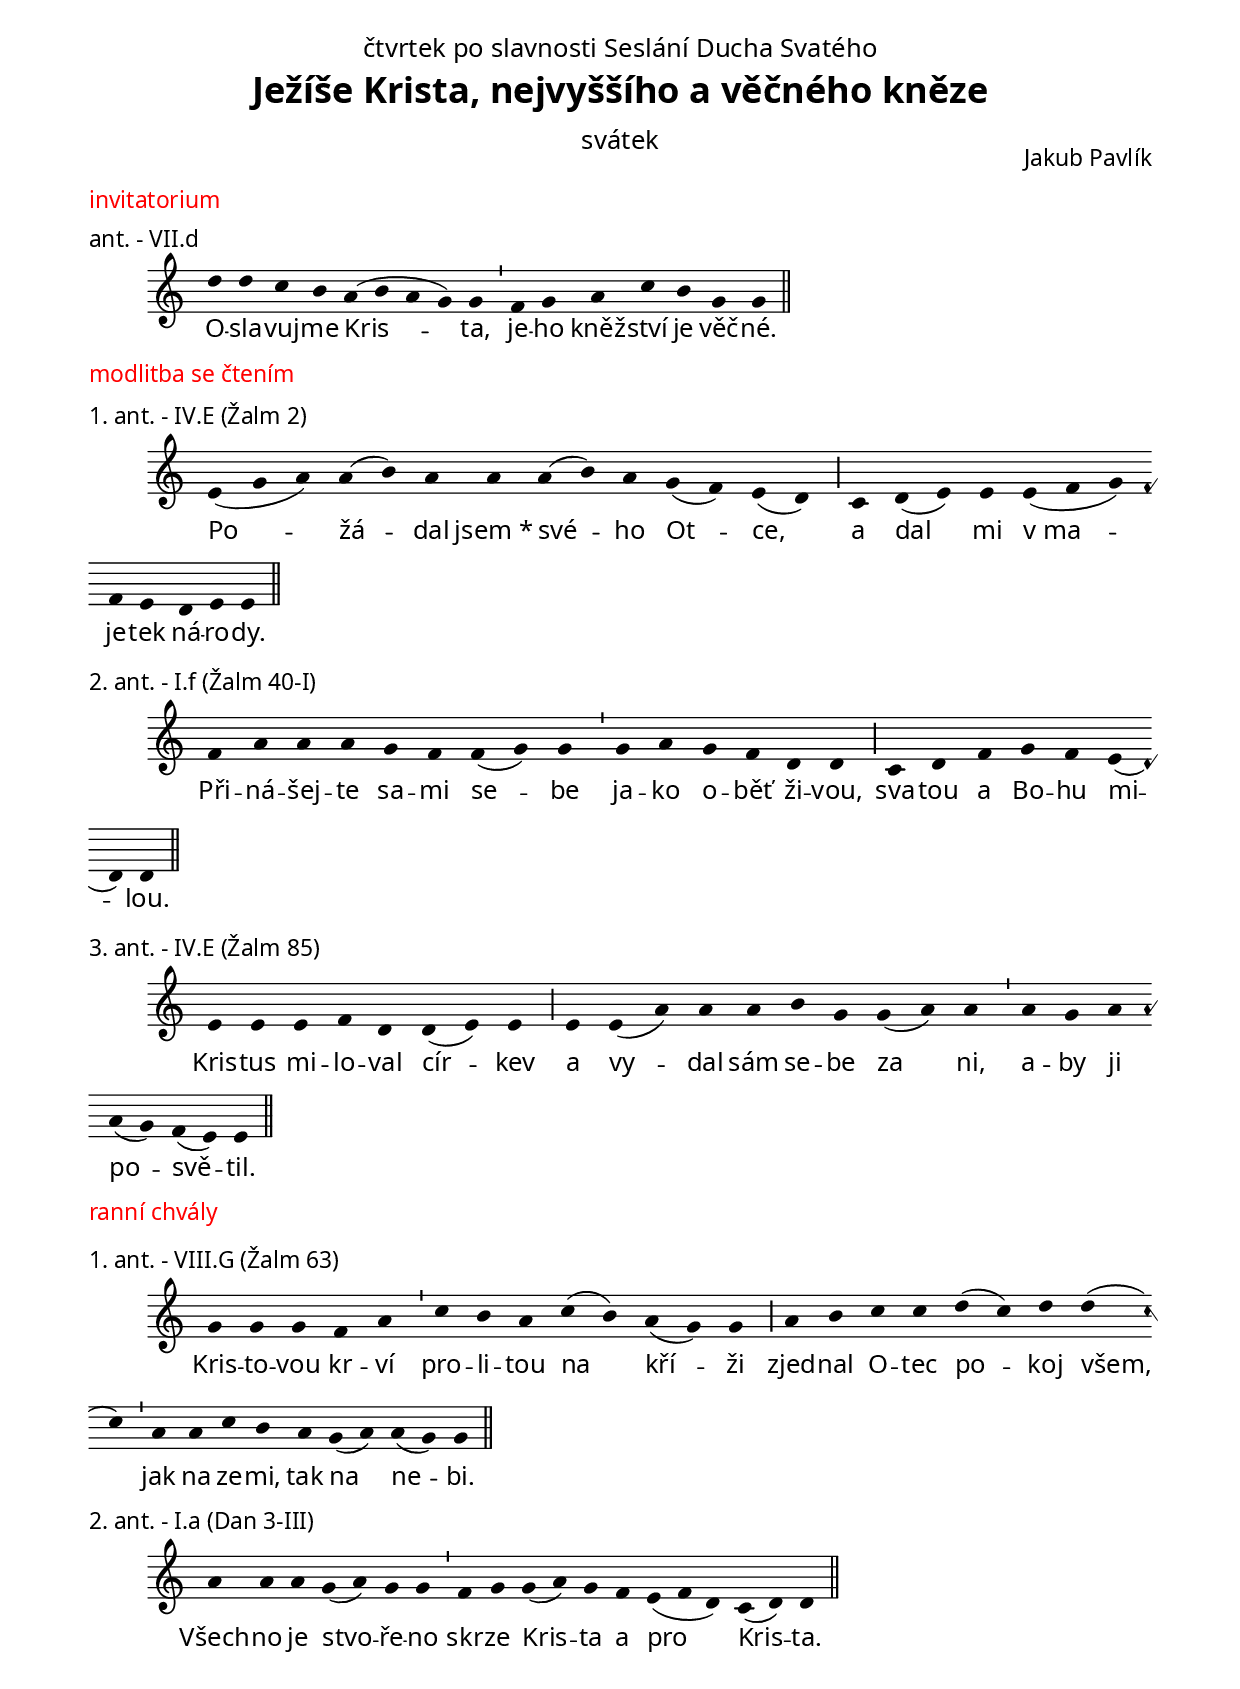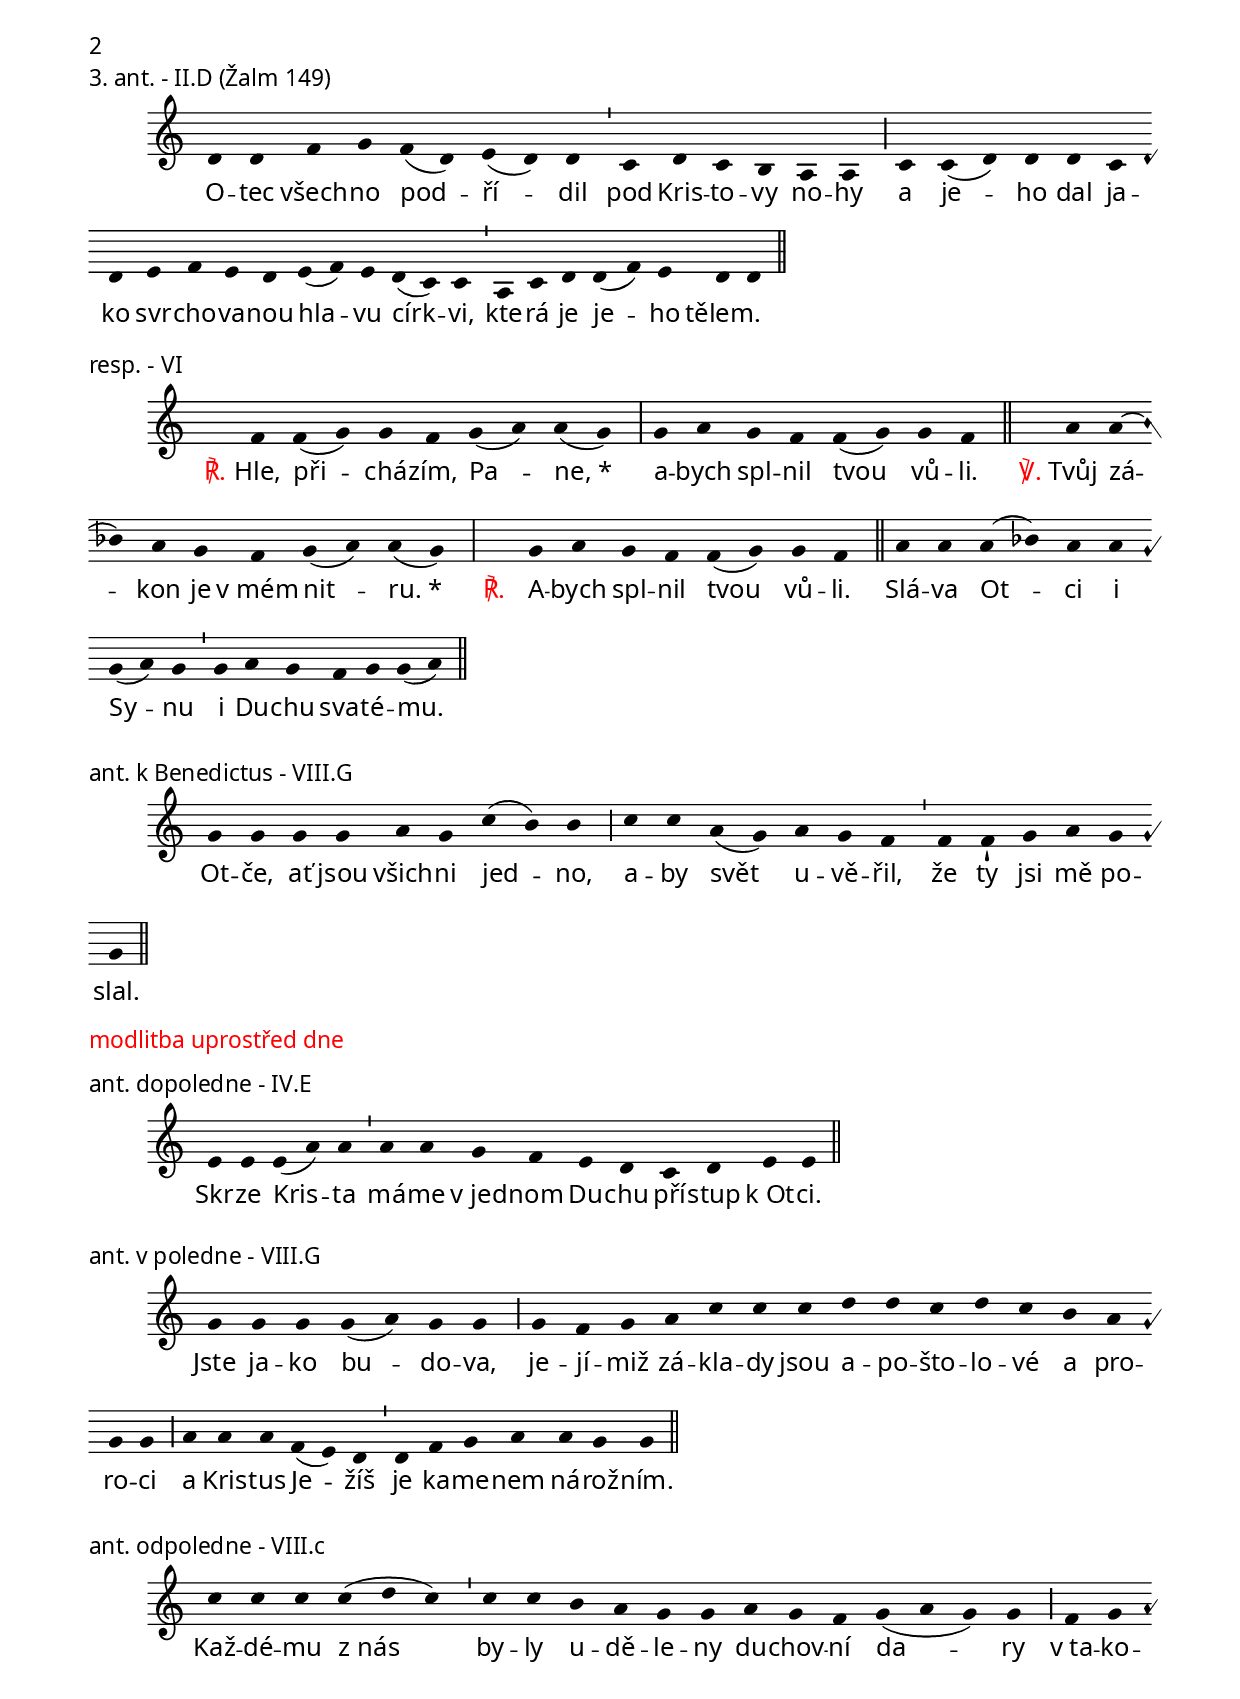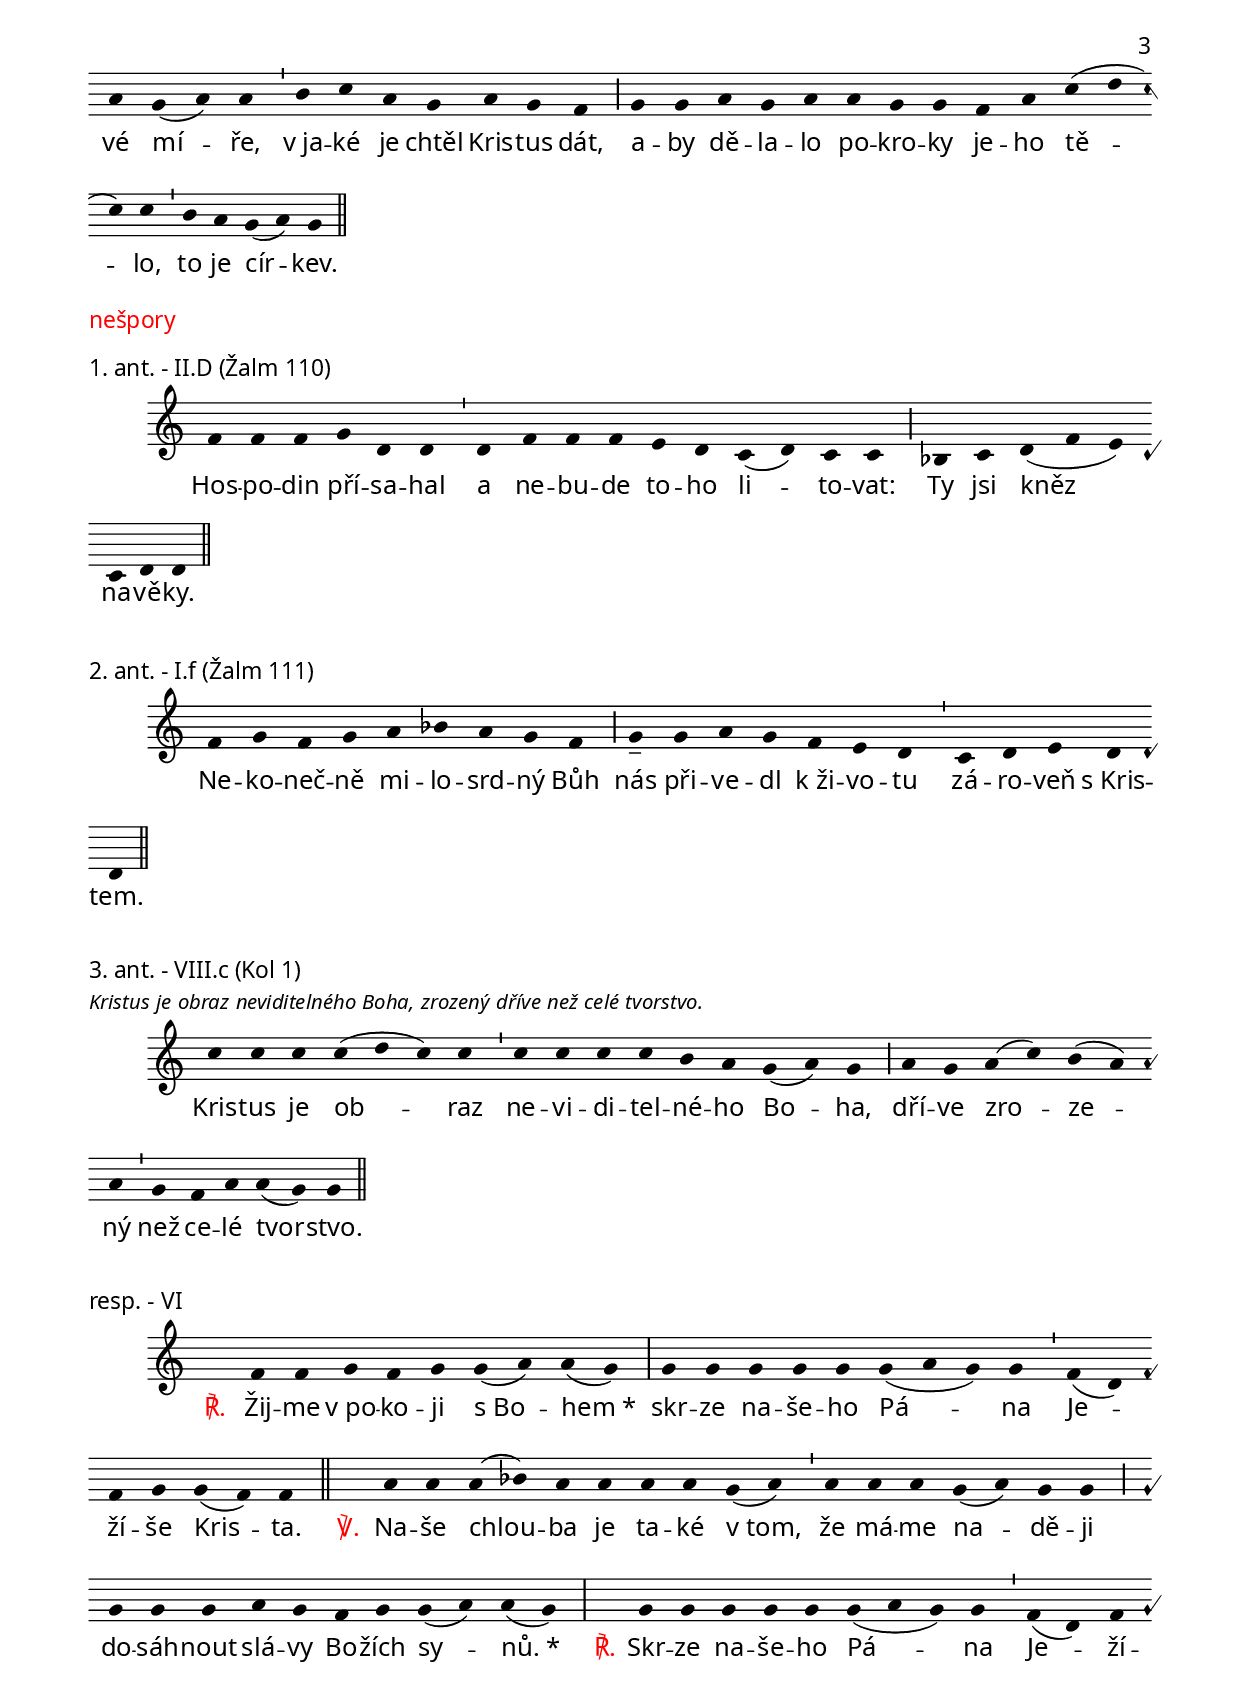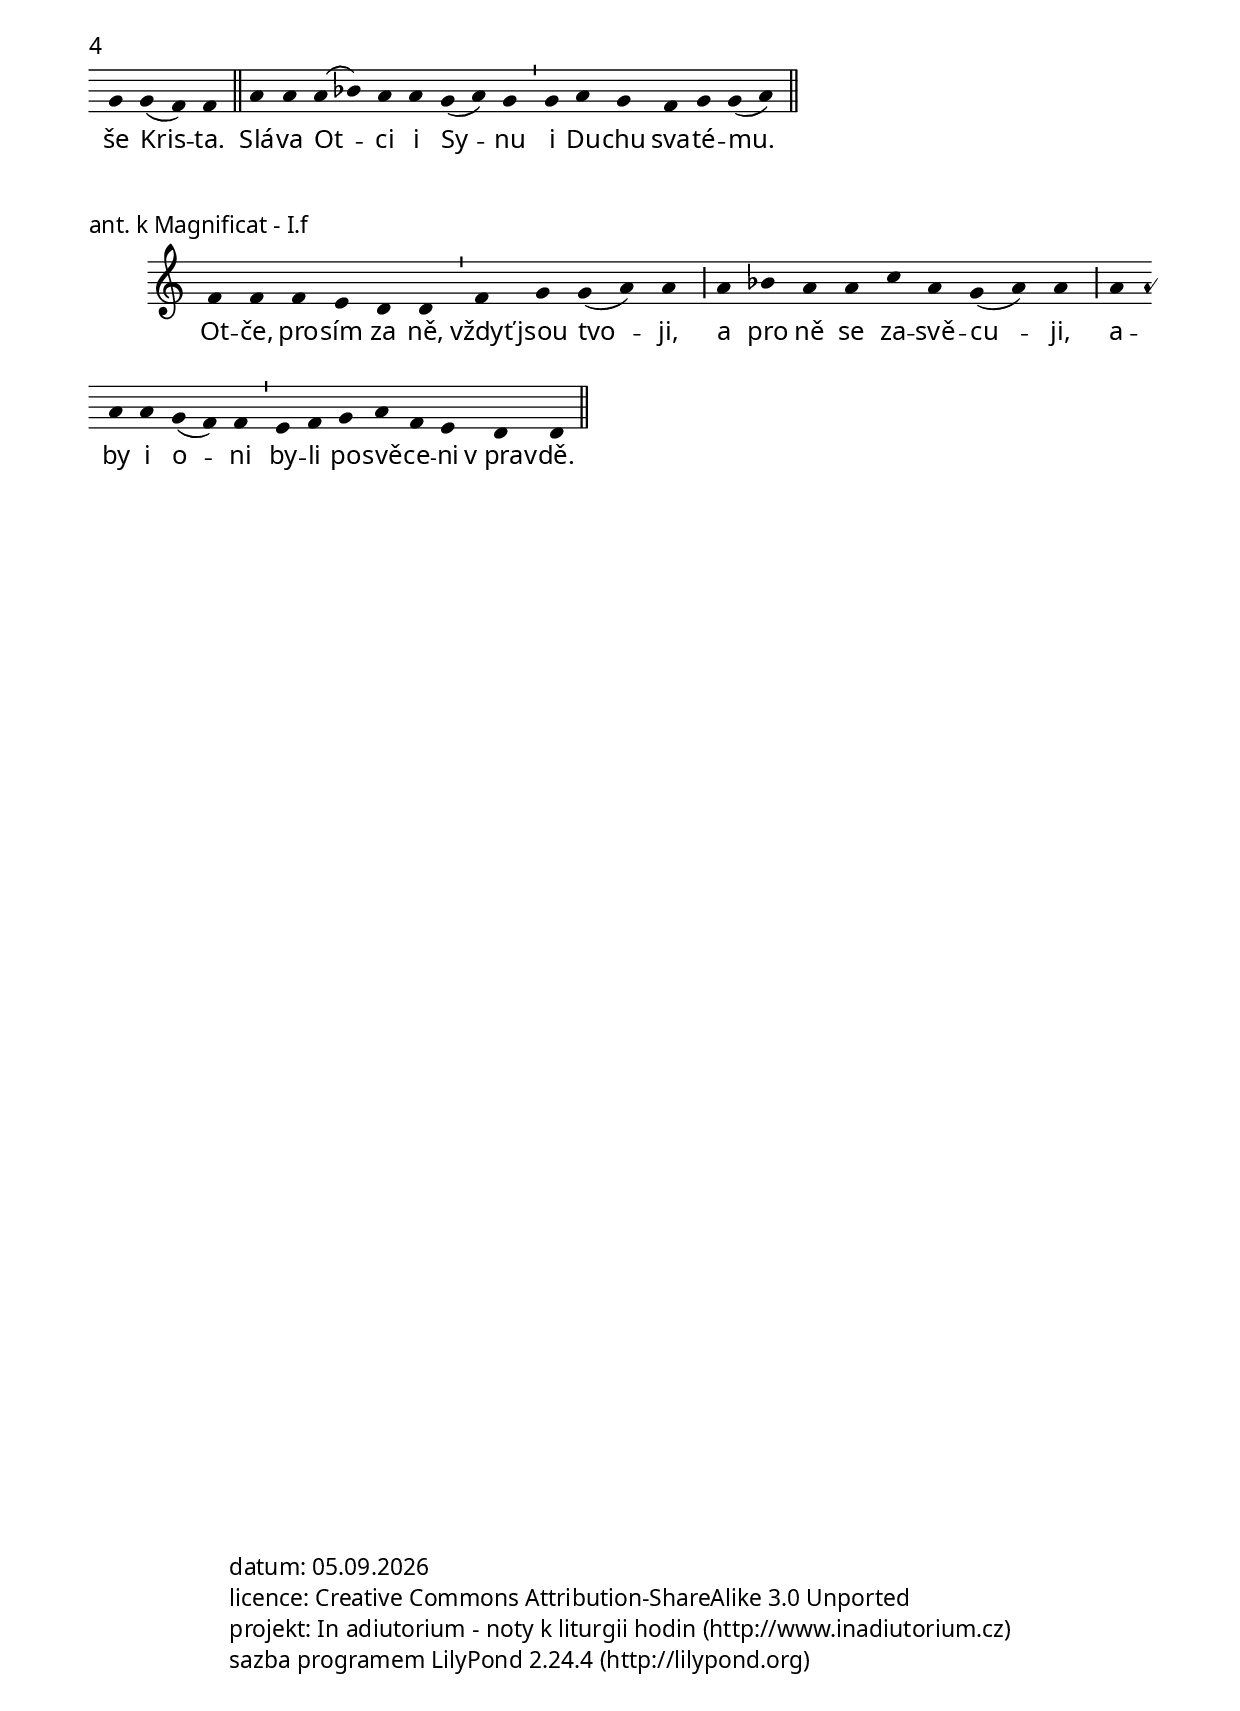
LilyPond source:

\version "2.19.16"

\include "spolecne.ly"
\include "dilyresponsorii.ly"

\header {
  title = \markup\titleSvatek
            "Ježíše Krista, nejvyššího a věčného kněze"
            "svátek"
            "čtvrtek po slavnosti Seslání Ducha Svatého"
  composer = "Jakub Pavlík"
}

\markup {\nadpisHodinka {"invitatorium"}}

\score {
  \relative c'' {
    \choralniRezim
    d4 d c b a( b a g) g \barMin
    f g a c b g g \barFinalis
  }
  \addlyrics {
    O -- sla -- vuj -- me Kris -- ta,
    je -- ho kněž -- ství je věč -- né.
  }
  \header {
    quid = "ant."
    modus = "VII"
    differentia = "d"
    psalmus = ""
    id = "invit"
    piece = \markup {\sestavTitulekBezZalmu}
  }
}

\markup {\nadpisHodinka {"modlitba se čtením"}}

\score {
    \relative c' {
      \choralniRezim
      e4( g a) a( b) a a a( b) a g( f) e( d) \barMaior
      c d( e) e e( f g) f e d e e \barFinalis
    }
    \addlyrics {
      Po -- žá -- dal jsem_* své -- ho Ot -- ce,
      a dal mi v_ma -- je -- tek ná -- ro -- dy.
    }
    \header {
      quid = "1. ant."
      modus = "IV"
      differentia = "E"
      psalmus = "Žalm 2"
      fial = "velikonoce_velikonocnioktav.ly#po-mc-a2?zacatek"
      id = "mc-a1"
      piece = \markup {\sestavTitulek}
    }
  }

\score {
  \relative c' {
    \choralniRezim
    f4 a a a g f f( g) g \barMin
    g a g f d d \barMaior
    c d f g f e( d) d \barFinalis
  }
  \addlyrics {
    Při -- ná -- šej -- te sa -- mi se -- be
    ja -- ko o -- běť ži -- vou,
    sva -- tou a Bo -- hu mi -- lou.

  }
  \header {
    quid = "2. ant."
    modus = "I"
    differentia = "f"
    psalmus = "Žalm 40-I"
    id = "mc-a2"
    piece = \markup {\sestavTitulek}
  }
}

\score {
  \relative c' {
    \choralniRezim
    e4 e e f d d( e) e \barMaior
    e e( a) a a b g g( a) a \barMin
    a g a a( g) f( e) e \barFinalis
  }
  \addlyrics {
    Kris -- tus mi -- lo -- val cír -- kev
    a vy -- dal sám se -- be za ni,
    a -- by ji po -- svě -- til.
  }
  \header {
    quid = "3. ant."
    modus = "IV"
    differentia = "E"
    psalmus = "Žalm 85"
    id = "mc-a3"
    piece = \markup {\sestavTitulek}
  }
}

\markup {\nadpisHodinka {"ranní chvály"}}

\score {
  \relative c'' {
    \choralniRezim
    g4 g g f a \barMin
    c b a c( b) a( g) g \barMaior
    a b c c d( c) d d( c) \barMin
    a a c b a g( a) a( g) g \barFinalis
  }
  \addlyrics {
    Kris -- to -- vou kr -- ví
    pro -- li -- tou na kří -- ži
    zjed -- nal O -- tec po -- koj všem,
    jak na ze -- mi, tak na ne -- bi.
  }
  \header {
    quid = "1. ant."
    modus = "VIII"
    differentia = "G"
    psalmus = "Žalm 63"
    id = "rch-a1"
    piece = \markup {\sestavTitulek}
  }
}

\score {
  \relative c'' {
    \choralniRezim
    a4 a a g( a) g g \barMin
    f g g( a) g f e( f d) c( d) d \barFinalis
  }
  \addlyrics {
    Všech -- no je stvo -- ře -- no
    skr -- ze Kris -- ta a pro Kris -- ta.
  }
  \header {
    quid = "2. ant."
    modus = "I"
    differentia = "a"
    psalmus = "Dan 3-III"
    id = "rch-a2"
    piece = \markup {\sestavTitulek}
  }
}

\score {
  \relative c' {
    \choralniRezim
    d4 d f g f( d) e( d) d \barMin
    c d c b a a \barMaior
    c c( d) d d c d e f e d e( f) e d( c) c \barMin
    a c d d( f) e d d \barFinalis
  }
  \addlyrics {
    O -- tec všech -- no pod -- ří -- dil
    pod Kris -- to -- vy no -- hy
    a je -- ho dal ja -- ko svr -- cho -- va -- nou hla -- vu círk -- vi,
    kte -- rá je je -- ho tělem.
  }
  \header {
    quid = "3. ant."
    modus = "II"
    differentia = "D"
    psalmus = "Žalm 149"
    placet = "slabší"
    id = "rch-a3"
    piece = \markup {\sestavTitulek}
  }
}

\score {
  \relative c' {
    \choralniRezim

    % R
    \neviditelna f
    f4 f( g) g f g( a) a( g) \barMax
    g a g f f( g) g f \barFinalis
    % V
    \neviditelna a
    a4 a( bes) a g f g( a) a( g) \barMax
    % R
    \neviditelna a
    g a g f f( g) g f \barFinalis
    % Slava
    \respVIdoxologie \barFinalis
  }
  \addlyrics {
    \Response Hle, při -- chá -- zím, Pa -- ne,_*
    a -- bych spl -- nil tvou vů -- li.
    \Verse Tvůj zá -- kon je v_mém nit -- ru._*
    \Response A -- bych spl -- nil tvou vů -- li.
    \textRespDoxologie
  }
  \header {
    quid = "resp."
    modus = "VI"
    id = "rch-resp"
    piece = \markup {\sestavTitulekResp}
  }
}

\score {
  \relative c'' {
    \choralniRezim
    g4 g g g a g c( b) b \barMaior
    c c a( g) a g f \barMin
    f f-! g a g g \barFinalis
  }
  \addlyrics {
    Ot -- če, ať jsou všich -- ni jed -- no,
    a -- by svět u -- vě -- řil,
    že ty jsi mě po -- slal.
  }
  \header {
    quid = "ant. k Benedictus"
    modus = "VIII"
    differentia = "G"
    psalmus = ""
    % antifony/velikonoce_nedeleC.ly#viimag1 ma hodne podobny text,
    % ale utrzek nesel samostatne pouzit.
    placet = "postup _všichni jedno_ je nezpěvný"
    id = "rch-aben"
    piece = \markup {\sestavTitulekBezZalmu}
  }
}

\markup {\nadpisHodinka {"modlitba uprostřed dne"}}

\score {
  \relative c' {
    \choralniRezim
    e4 e e( a) a \barMin
    a a g f e d c d e e \barFinalis
  }
  \addlyrics {
    Skr -- ze Kris -- ta
    má -- me v_jed -- nom Du -- chu pří -- stup k_Ot -- ci.
  }
  \header {
    quid = "ant. dopoledne"
    modus = "IV"
    differentia = "E"
    psalmus = ""
    placet = "lépe"
    id = "tercie"
    piece = \markup {\sestavTitulekBezZalmu}
  }
}

\score {
  \relative c'' {
    \choralniRezim
    g4 g g g( a) g g \barMaior
    g f g a c c
    c d d c d c b a g g \barMaior
    a a a f( e) d \barMin
    d f g a a g g \barFinalis
  }
  \addlyrics {
    Jste ja -- ko bu -- do -- va,
    je -- jí -- miž zá -- kla -- dy
    jsou a -- po -- što -- lo -- vé a pro -- ro -- ci
    a Kris -- tus Je -- žíš
    je ka -- me -- nem ná -- rož -- ním.
  }
  \header {
    quid = "ant. v poledne"
    modus = "VIII"
    differentia = "G"
    psalmus = ""
    id = "sexta"
    piece = \markup {\sestavTitulekBezZalmu}
  }
}

\score {
  \relative c'' {
    \choralniRezim
    c4 c c c( d c) \barMin
    c c b a g g a g f g( a g) g \barMaior
    f g a g( a) a \barMin
    b c a g a g f \barMaior
    g g a g a a g g f a c( d c) c \barMin
    b a g( a) g \barFinalis
  }
  \addlyrics {
    Kaž -- dé -- mu z_nás
    by -- ly u -- dě -- le -- ny du -- chov -- ní da -- ry
    v_ta -- ko -- vé mí -- ře,
    v_ja -- ké je chtěl Kris -- tus dát,
    a -- by dě -- la -- lo po -- kro -- ky je -- ho tě -- lo,
    to je cír -- kev.
  }
  \header {
    quid = "ant. odpoledne"
    modus = "VIII"
    differentia = "c"
    psalmus = ""
    placet = "nápadně a nelibě moc torculů"
    id = "nona"
    piece = \markup {\sestavTitulekBezZalmu}
  }
}

\markup {\nadpisHodinka {"nešpory"}}

\score {
  \relative c' {
    \choralniRezim
    f4 f f g d d \barMin
    d f f f e d c( d) c c \barMaior
    bes c d( f e) c d d \barFinalis
  }
  \addlyrics {
    Hos -- po -- din pří -- sa -- hal
    a ne -- bu -- de to -- ho li -- to -- vat:
    Ty jsi kněz na -- vě -- ky.

  }
  \header {
    quid = "1. ant."
    modus = "II"
    differentia = "D"
    psalmus = "Žalm 110"
    id = "ne-a1"
    piece = \markup {\sestavTitulek}
  }
}

\score {
  \relative c' {
    \choralniRezim
    f g f g a bes a g f \barMaior
    g-- g a g f e d \barMin
    c d e d d \barFinalis
  }
  \addlyrics {
    Ne -- ko -- neč -- ně mi -- lo -- srd -- ný Bůh
    nás při -- ve -- dl k_ži -- vo -- tu
    zá -- ro -- veň s_Kris -- tem.
  }
  \header {
    quid = "2. ant."
    modus = "I"
    differentia = "f"
    psalmus = "Žalm 111"
    % motiv není převzat doslovně
    fial = "antifony/pust_tyden4.ly#ne-1ne-a3?cast"
    id = "ne-a2"
    piece = \markup {\sestavTitulek}
  }
}

\score {
  \relative c'' {
    \choralniRezim
    c4 c c c( d c) c \barMin
    c c c c b a g( a) g \barMaior
    a g a( c) b( a) a \barMin
    g f a a( g) g \barFinalis
  }
  \addlyrics {
    Kris -- tus je ob -- raz
    ne -- vi -- di -- tel -- né -- ho Bo -- ha,
    dří -- ve zro -- ze -- ný
    než ce -- lé tvor -- stvo.
  }
  \header {
    textus_approbatus = "Kristus je obraz neviditelného Boha,
    zrozený dříve než celé tvorstvo."
    quid = "3. ant."
    modus = "VIII"
    differentia = "c"
    psalmus = "Kol 1"
    id = "ne-a3"
    piece = \markup {\sestavTitulek}
  }
}

\score {
  \relative c' {
    \choralniRezim

    % R
    \neviditelna f
    f4 f g f g g( a) a( g) \barMax
    g g g g g g( a g) g \barMin f( d) f g g( f) f \barFinalis
    % V
    \neviditelna a
    a4 a a( bes) a a a a g( a) \barMin
    a a a g( a) g g \barMaior
    g g g a g f g g( a) a( g) \barMax
    % R
    \neviditelna a
    g g g g g g( a g) g \barMin f( d) f g g( f) f \barFinalis
    % Slava
    \respVIdoxologie \barFinalis
  }
  \addlyrics {
    \Response Žij -- me v_po -- ko -- ji s_Bo -- hem_*
    skr -- ze na -- še -- ho Pá -- na Je -- ží -- še Kris -- ta.
    \Verse Na -- še chlou -- ba je ta -- ké v_tom,
    že má -- me na -- dě -- ji
    do -- sáh -- nout slá -- vy Bo -- žích sy -- nů._*
    \Response Skr -- ze na -- še -- ho Pá -- na Je -- ží -- še Kris -- ta.
    \textRespDoxologie
  }
  \header {
    quid = "resp."
    modus = "VI"
    id = "ne-resp"
    piece = \markup {\sestavTitulekResp}
  }
}

\score {
  \relative c' {
    \choralniRezim
    f4 f f e d d \barMin
    f g g( a) a \barMaior
    a bes a a c a g( a) a \barMaior
    a a a g( f) f \barMin
    e f g a f e d d \barFinalis
  }
  \addlyrics {
    Ot -- če, pro -- sím za ně,
    vždyť jsou tvo -- ji,
    a pro ně se za -- svě -- cu -- ji,
    a -- by i o -- ni
    by -- li po -- svě -- ce -- ni v_prav -- dě.
  }
  \header {
    quid = "ant. k Magnificat"
    modus = "I"
    differentia = "f"
    psalmus = ""
    id = "ne-amag"
    piece = \markup {\sestavTitulekBezZalmu}
  }
}